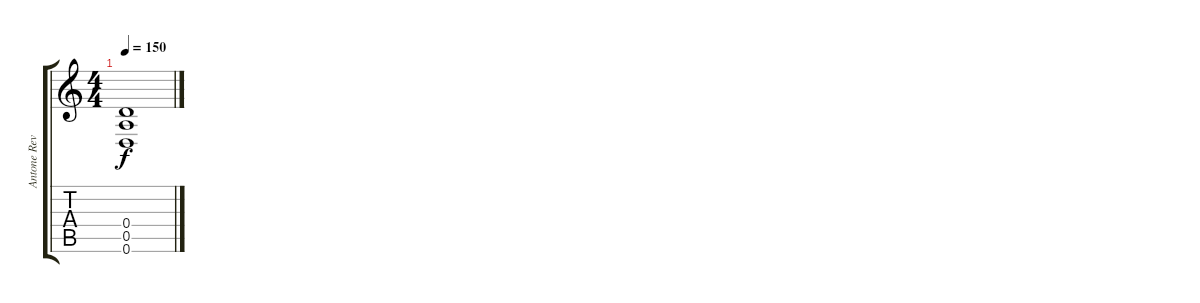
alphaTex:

\track ("Antone Revenson" "Antone Rev") {instrument distortionguitar}
\staff {score tabs}
\tuning (E4 B3 G3 D3 A2 D2) {hide}
\ts (4 4)
\tempo 150
\clef g2
\ks c
(0.4{t} 0.5{t} 0.6{t}).1{dy f}
